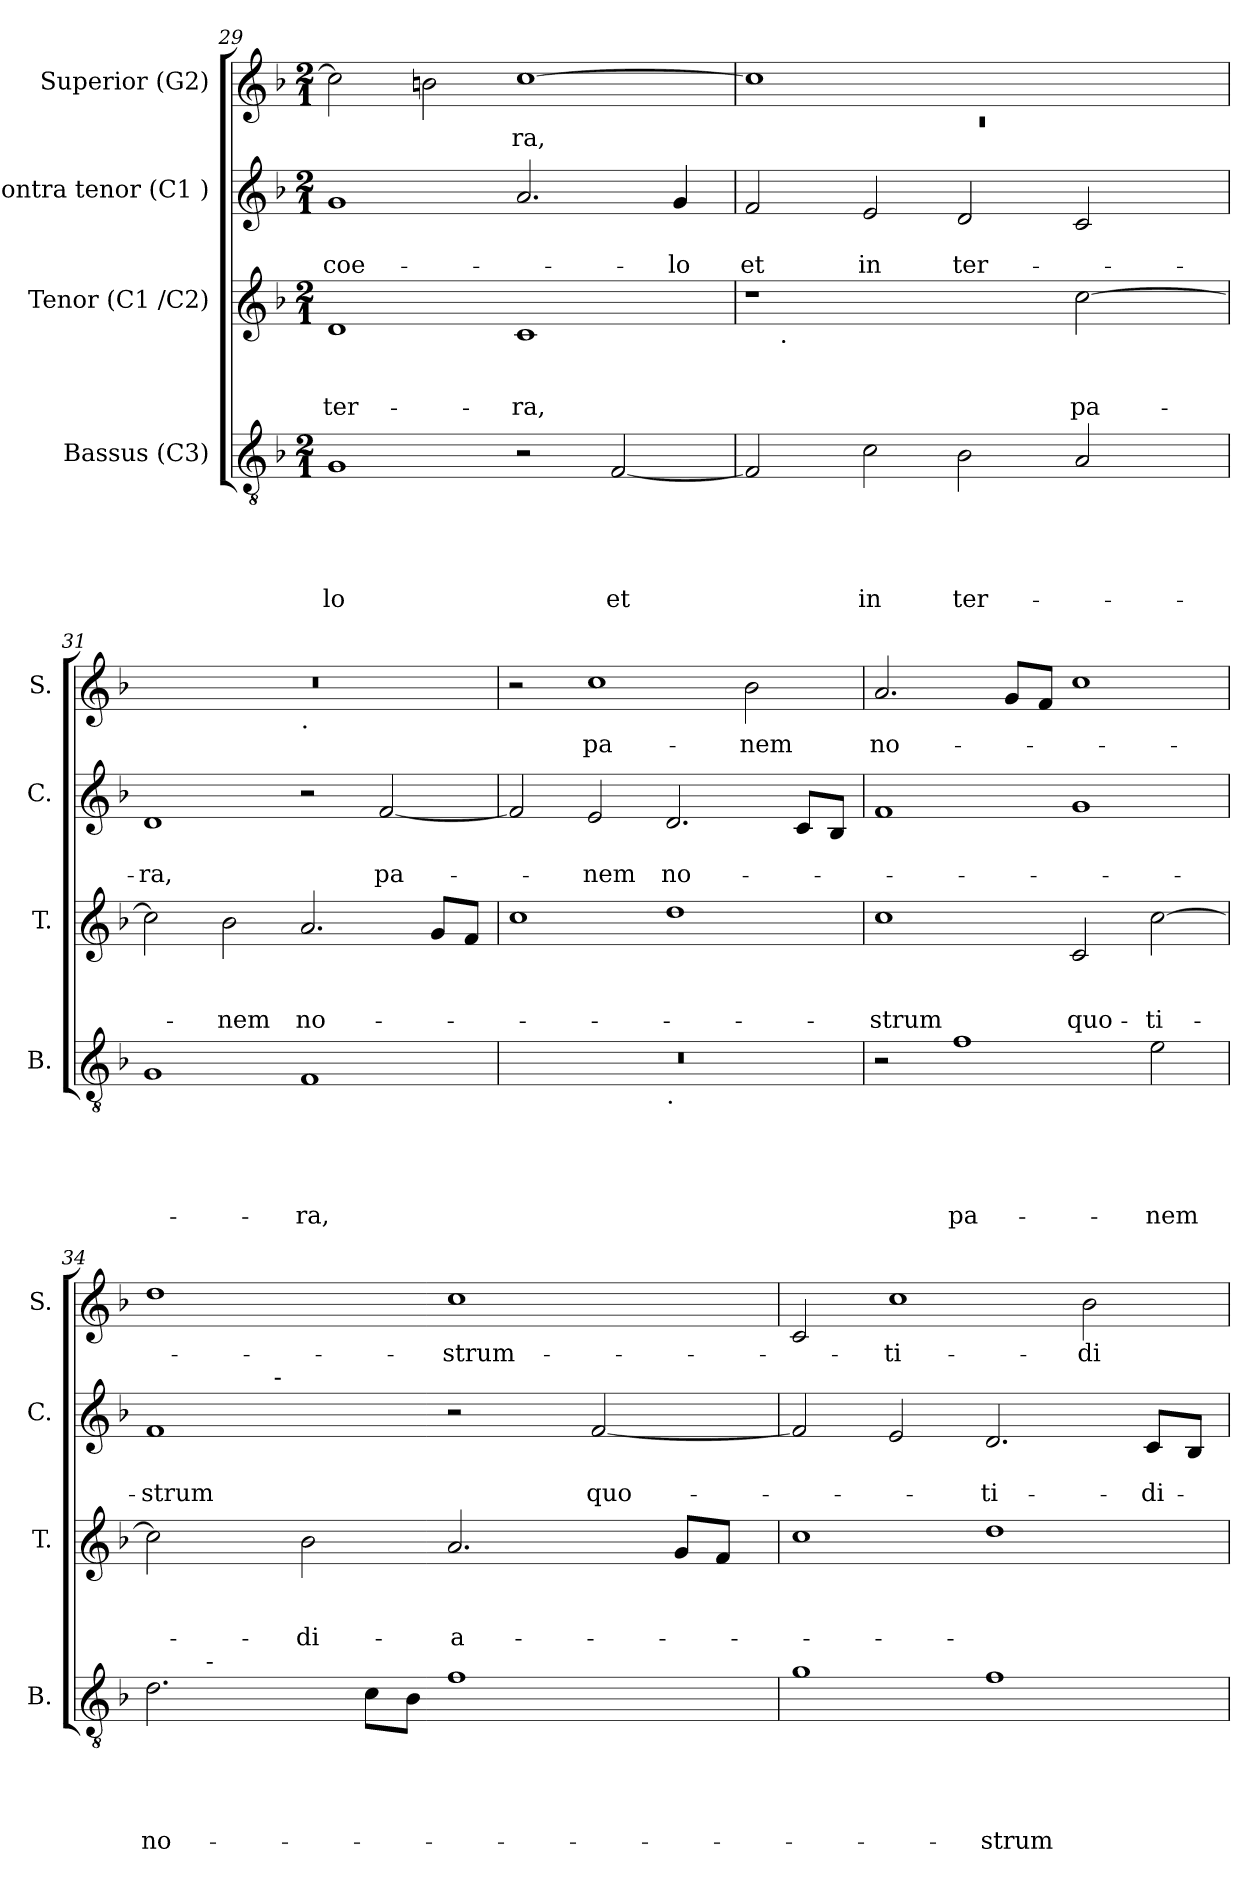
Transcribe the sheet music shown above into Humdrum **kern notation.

**kern	**text	**text	**text	**text	**text	**kern	**text	**text	**text	**kern	**text	**text	**kern	**text
*part4	*part4	*part4	*part4	*part4	*part4	*part3	*part3	*part3	*part3	*part2	*part2	*part2	*part1	*part1
*staff4	*staff4	*staff4	*staff4	*staff4	*staff4	*staff3	*staff3	*staff3	*staff3	*staff2	*staff2	*staff2	*staff1	*staff1
*I"Bassus (C3)	*	*	*	*	*	*I"Tenor (C1 /C2)	*	*	*	*I"Contra tenor (C1 )	*	*	*I"Superior (G2)	*
*I'B.	*	*	*	*	*	*I'T.	*	*	*	*I'C.	*	*	*I'S.	*
*clefGv2	*	*	*	*	*	*clefG2	*	*	*	*clefG2	*	*	*clefG2	*
*k[b-]	*	*	*	*	*	*k[b-]	*	*	*	*k[b-]	*	*	*k[b-]	*
*F:	*	*	*	*	*	*F:	*	*	*	*F:	*	*	*F:	*
*M2/1	*	*	*	*	*	*M2/1	*	*	*	*M2/1	*	*	*M2/1	*
=29	=29	=29	=29	=29	=29	=29	=29	=29	=29	=29	=29	=29	=29	=29
!	!	!	!	!	!LO:LY:b	!	!	!	!LO:LY:b	!	!	!LO:LY:b	!	!
1G	.	.	.	.	-lo	1d	.	.	ter-	1g	.	coe-	2cc\]	.
.	.	.	.	.	.	.	.	.	.	.	.	.	2b\	.
!	!	!	!	!	!	!	!	!	!LO:LY:b	!	!	!	!	!LO:LY:b
2r	.	.	.	.	.	1c	.	.	-ra,	2.a/	.	.	[<1cc	-ra,
!	!	!	!	!	!LO:LY:b	!	!	!	!	!	!	!	!	!
[<2F/	.	.	.	.	et	.	.	.	.	.	.	.	.	.
!	!	!	!	!	!	!	!	!	!	!	!	!LO:LY:b	!	!
.	.	.	.	.	.	.	.	.	.	4g/	.	-lo	.	.
!!LO:LB:g=z
=30	=30	=30	=30	=30	=30	=30	=30	=30	=30	=30	=30	=30	=30	=30
*	*	*	*	*	*	*	*	*	*	*	*	*	*^	*
!	!	!	!	!	!	!	!	!	!	!	!	!LO:LY:b	!	!LO:N:vis=1	!
*	*	*	*	*	*	*^	*	*	*	*	*	*	*	*	*
2F/]	.	.	.	.	.	1r	16.ryy	.	.	.	2f/	.	et	1cc]	0rc	.
!	!	!	!	!	!	!	!LO:TX:b:t=.	!	!	!	!	!	!	!	!	!
.	.	.	.	.	.	.	1ryy	.	.	.	.	.	.	.	.	.
!	!	!	!	!	!LO:LY:b	!	!	!	!	!	!	!	!LO:LY:b	!	!	!
2c\	.	.	.	.	in	.	.	.	.	.	2e/	.	in	.	.	.
!	!	!	!	!	!LO:LY:b	!	!	!	!	!	!	!	!LO:LY:b	!	!	!
2B-\	.	.	.	.	ter-	2ryy	.	.	.	.	2d/	.	ter-	1ryy	.	.
.	.	.	.	.	.	.	2ryy	.	.	.	.	.	.	.	.	.
!	!	!	!	!	!	!	!	!	!	!LO:LY:b	!	!	!	!	!	!
2A/	.	.	.	.	.	[>2cc\	.	.	.	pa-	2c/	.	.	.	.	.
.	.	.	.	.	.	.	4ryy	.	.	.	.	.	.	.	.	.
.	.	.	.	.	.	.	8ryy	.	.	.	.	.	.	.	.	.
.	.	.	.	.	.	.	32ryy	.	.	.	.	.	.	.	.	.
=31	=31	=31	=31	=31	=31	=31	=31	=31	=31	=31	=31	=31	=31	=31	=31	=31
!	!	!	!	!	!	!	!	!	!	!	!	!	!LO:LY:b	!	!	!
*	*	*	*	*	*	*v	*v	*	*	*	*	*	*	*	*	*
1G	.	.	.	.	.	2cc\]	.	.	.	1d	.	-ra,	0r	1ryy	.
!	!	!	!	!	!	!	!	!	!LO:LY:b	!	!	!	!	!	!
.	.	.	.	.	.	2b-\	.	.	-nem	.	.	.	.	.	.
!	!	!	!	!	!	!	!	!	!	!	!	!	!	!LO:TX:b:t=.	!
!	!	!	!	!	!LO:LY:b	!	!	!	!LO:LY:b	!	!	!	!	!	!
1F	.	.	.	.	-ra,	2.a/	.	.	no-	2r	.	.	.	1ryy	.
!	!	!	!	!	!	!	!	!	!	!	!	!LO:LY:b	!	!	!
.	.	.	.	.	.	.	.	.	.	[<2f/	.	pa-	.	.	.
.	.	.	.	.	.	8g/L	.	.	.	.	.	.	.	.	.
.	.	.	.	.	.	8f/J	.	.	.	.	.	.	.	.	.
*	*	*	*	*	*	*	*	*	*	*	*	*	*v	*v	*
=32	=32	=32	=32	=32	=32	=32	=32	=32	=32	=32	=32	=32	=32	=32
*^	*	*	*	*	*	*	*	*	*	*	*	*	*	*
0r	1ryy	.	.	.	.	.	1cc	.	.	.	2f/]	.	.	2r	.
!	!	!	!	!	!	!	!	!	!	!	!	!	!LO:LY:b	!	!LO:LY:b
.	.	.	.	.	.	.	.	.	.	.	2e/	.	-nem	1cc	pa-
!	!LO:TX:b:t=.	!	!	!	!	!	!	!	!	!	!	!	!	!	!
!	!	!	!	!	!	!	!	!	!	!	!	!	!LO:LY:b	!	!
.	1ryy	.	.	.	.	.	1dd	.	.	.	2.d/	.	no-	.	.
!	!	!	!	!	!	!	!	!	!	!	!	!	!	!	!LO:LY:b
.	.	.	.	.	.	.	.	.	.	.	.	.	.	2b-\	-nem
.	.	.	.	.	.	.	.	.	.	.	8c/L	.	.	.	.
.	.	.	.	.	.	.	.	.	.	.	8B-/J	.	.	.	.
=33	=33	=33	=33	=33	=33	=33	=33	=33	=33	=33	=33	=33	=33	=33	=33
!	!	!	!	!	!	!	!	!	!	!LO:LY:b	!	!	!	!	!LO:LY:b
*v	*v	*	*	*	*	*	*	*	*	*	*	*	*	*	*
2r	.	.	.	.	.	1cc	.	.	-strum	1f	.	.	2.a/	no-
!	!	!	!	!	!LO:LY:b	!	!	!	!	!	!	!	!	!
1f	.	.	.	.	pa-	.	.	.	.	.	.	.	.	.
.	.	.	.	.	.	.	.	.	.	.	.	.	8g/L	.
.	.	.	.	.	.	.	.	.	.	.	.	.	8f/J	.
!	!	!	!	!	!	!	!	!	!LO:LY:b	!	!	!	!	!
.	.	.	.	.	.	2c/	.	.	quo-	1g	.	.	1cc	.
!	!	!	!	!	!LO:LY:b	!	!	!	!LO:LY:b	!	!	!	!	!
2e\	.	.	.	.	-nem	[<2cc\	.	.	-ti-	.	.	.	.	.
!!LO:LB:g=z
=34	=34	=34	=34	=34	=34	=34	=34	=34	=34	=34	=34	=34	=34	=34
!	!	!	!	!	!LO:LY:b	!	!	!	!	!	!	!LO:LY:b	!	!
*^	*	*	*	*	*	*	*	*	*	*^	*	*	*	*
2.d\	8ryy	.	.	.	.	no-	2cc\]	.	.	.	1f	4..ryy	.	-strum	1dd	.
.	32ryy	.	.	.	.	.	.	.	.	.	.	.	.	.	.	.
!	!LO:TX:a:t=-	!	!	!	!	!	!	!	!	!	!	!	!	!	!	!
.	1ryy	.	.	.	.	.	.	.	.	.	.	.	.	.	.	.
!	!	!	!	!	!	!	!	!	!	!	!	!LO:TX:a:t=-	!	!	!	!
.	.	.	.	.	.	.	.	.	.	.	.	1ryy	.	.	.	.
!	!	!	!	!	!	!	!	!	!	!LO:LY:b	!	!	!	!	!	!
.	.	.	.	.	.	.	2b-\	.	.	-di-	.	.	.	.	.	.
8c\L	.	.	.	.	.	.	.	.	.	.	.	.	.	.	.	.
8B-\J	.	.	.	.	.	.	.	.	.	.	.	.	.	.	.	.
!	!	!	!	!	!	!	!	!	!	!LO:LY:b	!	!	!	!	!	!LO:LY:b
1f	.	.	.	.	.	.	2.a/	.	.	-a-	2r	.	.	.	1cc	-strum-
.	2ryy	.	.	.	.	.	.	.	.	.	.	.	.	.	.	.
.	.	.	.	.	.	.	.	.	.	.	.	2ryy	.	.	.	.
!	!	!	!	!	!	!	!	!	!	!	!	!	!	!LO:LY:b	!	!
.	.	.	.	.	.	.	.	.	.	.	[<2f/	.	.	quo-	.	.
.	4ryy	.	.	.	.	.	.	.	.	.	.	.	.	.	.	.
.	.	.	.	.	.	.	8g/L	.	.	.	.	.	.	.	.	.
.	.	.	.	.	.	.	8f/J	.	.	.	.	.	.	.	.	.
.	16.ryy	.	.	.	.	.	.	.	.	.	.	.	.	.	.	.
.	.	.	.	.	.	.	.	.	.	.	.	16ryy	.	.	.	.
=35	=35	=35	=35	=35	=35	=35	=35	=35	=35	=35	=35	=35	=35	=35	=35	=35
!	!	!	!	!	!	!	!	!	!	!	!LO:TX:a:t=quo -	!	!	!	!	!
*v	*v	*	*	*	*	*	*	*	*	*	*v	*v	*	*	*	*
1g	.	.	.	.	.	1cc	.	.	.	2f/]	.	.	2c/	.
!	!	!	!	!	!	!	!	!	!	!	!	!	!	!LO:LY:b
.	.	.	.	.	.	.	.	.	.	2e/	.	.	1cc	-ti-
!	!	!	!	!	!LO:LY:b	!	!	!	!	!	!	!LO:LY:b	!	!
1f	.	.	.	.	-strum	1dd	.	.	.	2.d/	.	-ti-	.	.
!	!	!	!	!	!	!	!	!	!	!	!	!	!	!LO:LY:b
.	.	.	.	.	.	.	.	.	.	.	.	.	2b-\	-di-
!	!	!	!	!	!	!	!	!	!	!	!	!LO:LY:b	!	!
.	.	.	.	.	.	.	.	.	.	8c/L	.	-di-	.	.
.	.	.	.	.	.	.	.	.	.	8B-/J	.	.	.	.
=	=	=	=	=	=	=	=	=	=	=	=	=	=	=
*-	*-	*-	*-	*-	*-	*-	*-	*-	*-	*-	*-	*-	*-	*-
